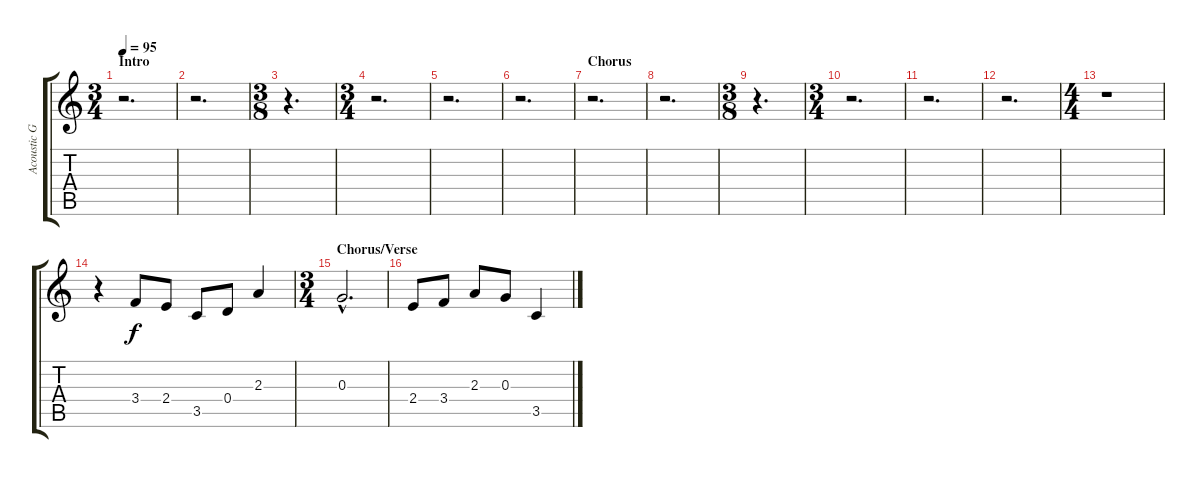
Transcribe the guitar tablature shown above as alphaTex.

\track ("Acoustic Guitar (Steel)" "Acoustic G") {instrument acousticguitarsteel}
\staff {score tabs}
\tuning (E4 B3 G3 D3 A2 D2) {hide}
\ts (3 4)
\section ("" "Intro")
\tempo 95
\clef g2
\ks c
r.2{d dy f instrument acousticguitarsteel} |
r.2{d} |
\ts (3 8)
r.4{d} |
\ts (3 4)
r.2{d} |
r.2{d} |
r.2{d} |
\section ("" "Chorus")
r.2{d} |
r.2{d} |
\ts (3 8)
r.4{d} |
\ts (3 4)
r.2{d} |
r.2{d} |
r.2{d} |
\ts (4 4)
r.1 |
r.4 3.4.8{volume 16} 2.4.8 3.5.8 0.4.8 2.3.4 |
\ts (3 4)
\section ("" "Chorus/Verse")
0.3{hac}.2{d} |
2.4.8 3.4.8 2.3.8 0.3.8 3.5.4
